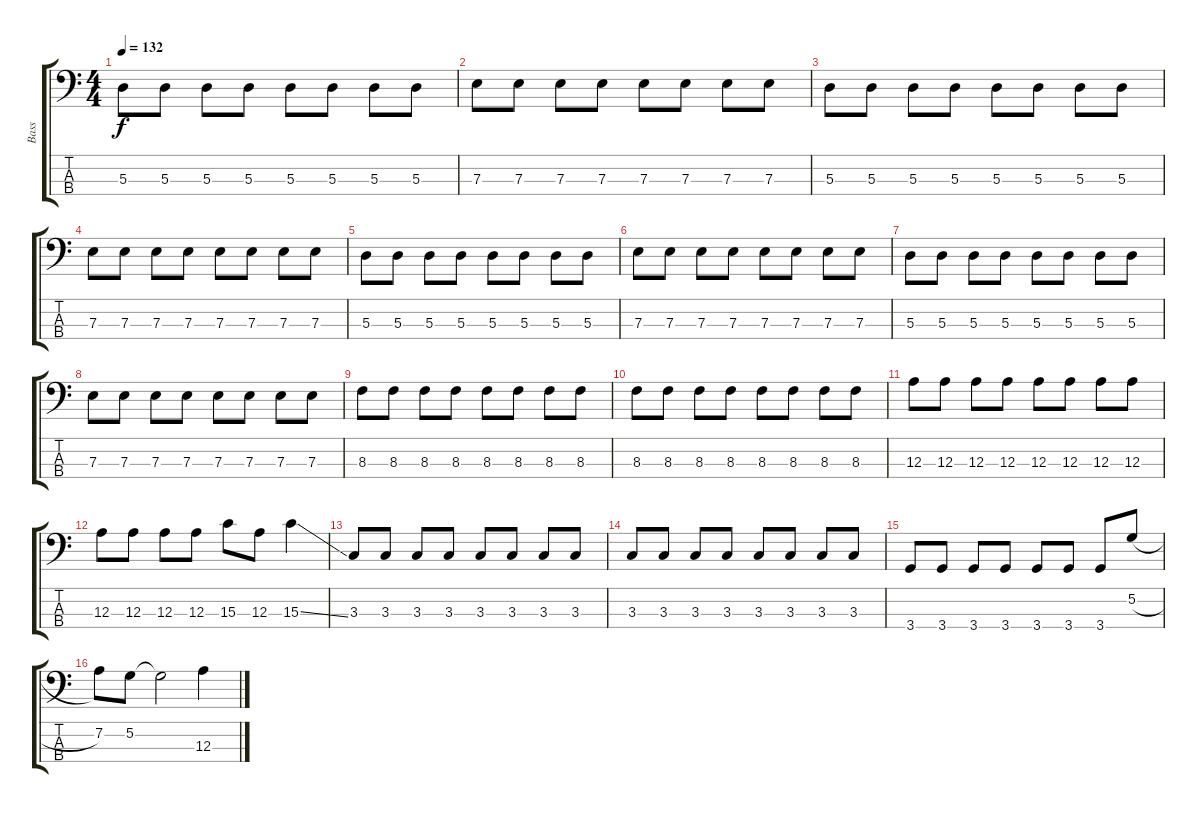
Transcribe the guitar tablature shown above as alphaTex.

\track ("Bass" "Bass") {instrument electricbassfinger}
\staff {score tabs}
\tuning (G2 D2 A1 E1) {hide}
\ts (4 4)
\tempo 132
\clef f4
\ks c
5.3.8{dy f} 5.3.8 5.3.8 5.3.8 5.3.8 5.3.8 5.3.8 5.3.8 |
7.3.8 7.3.8 7.3.8 7.3.8 7.3.8 7.3.8 7.3.8 7.3.8 |
5.3.8 5.3.8 5.3.8 5.3.8 5.3.8 5.3.8 5.3.8 5.3.8 |
7.3.8 7.3.8 7.3.8 7.3.8 7.3.8 7.3.8 7.3.8 7.3.8 |
5.3.8 5.3.8 5.3.8 5.3.8 5.3.8 5.3.8 5.3.8 5.3.8 |
7.3.8 7.3.8 7.3.8 7.3.8 7.3.8 7.3.8 7.3.8 7.3.8 |
5.3.8 5.3.8 5.3.8 5.3.8 5.3.8 5.3.8 5.3.8 5.3.8 |
7.3.8 7.3.8 7.3.8 7.3.8 7.3.8 7.3.8 7.3.8 7.3.8 |
8.3.8 8.3.8 8.3.8 8.3.8 8.3.8 8.3.8 8.3.8 8.3.8 |
8.3.8 8.3.8 8.3.8 8.3.8 8.3.8 8.3.8 8.3.8 8.3.8 |
12.3.8 12.3.8 12.3.8 12.3.8 12.3.8 12.3.8 12.3.8 12.3.8 |
12.3.8 12.3.8 12.3.8 12.3.8 15.3.8 12.3.8 15.3{ss}.4 |
3.3.8 3.3.8 3.3.8 3.3.8 3.3.8 3.3.8 3.3.8 3.3.8 |
3.3.8 3.3.8 3.3.8 3.3.8 3.3.8 3.3.8 3.3.8 3.3.8 |
3.4.8 3.4.8 3.4.8 3.4.8 3.4.8 3.4.8 3.4.8 5.2{h}.8 |
7.2.8 5.2.8 5.2{t}.2 12.3{ss}.4
